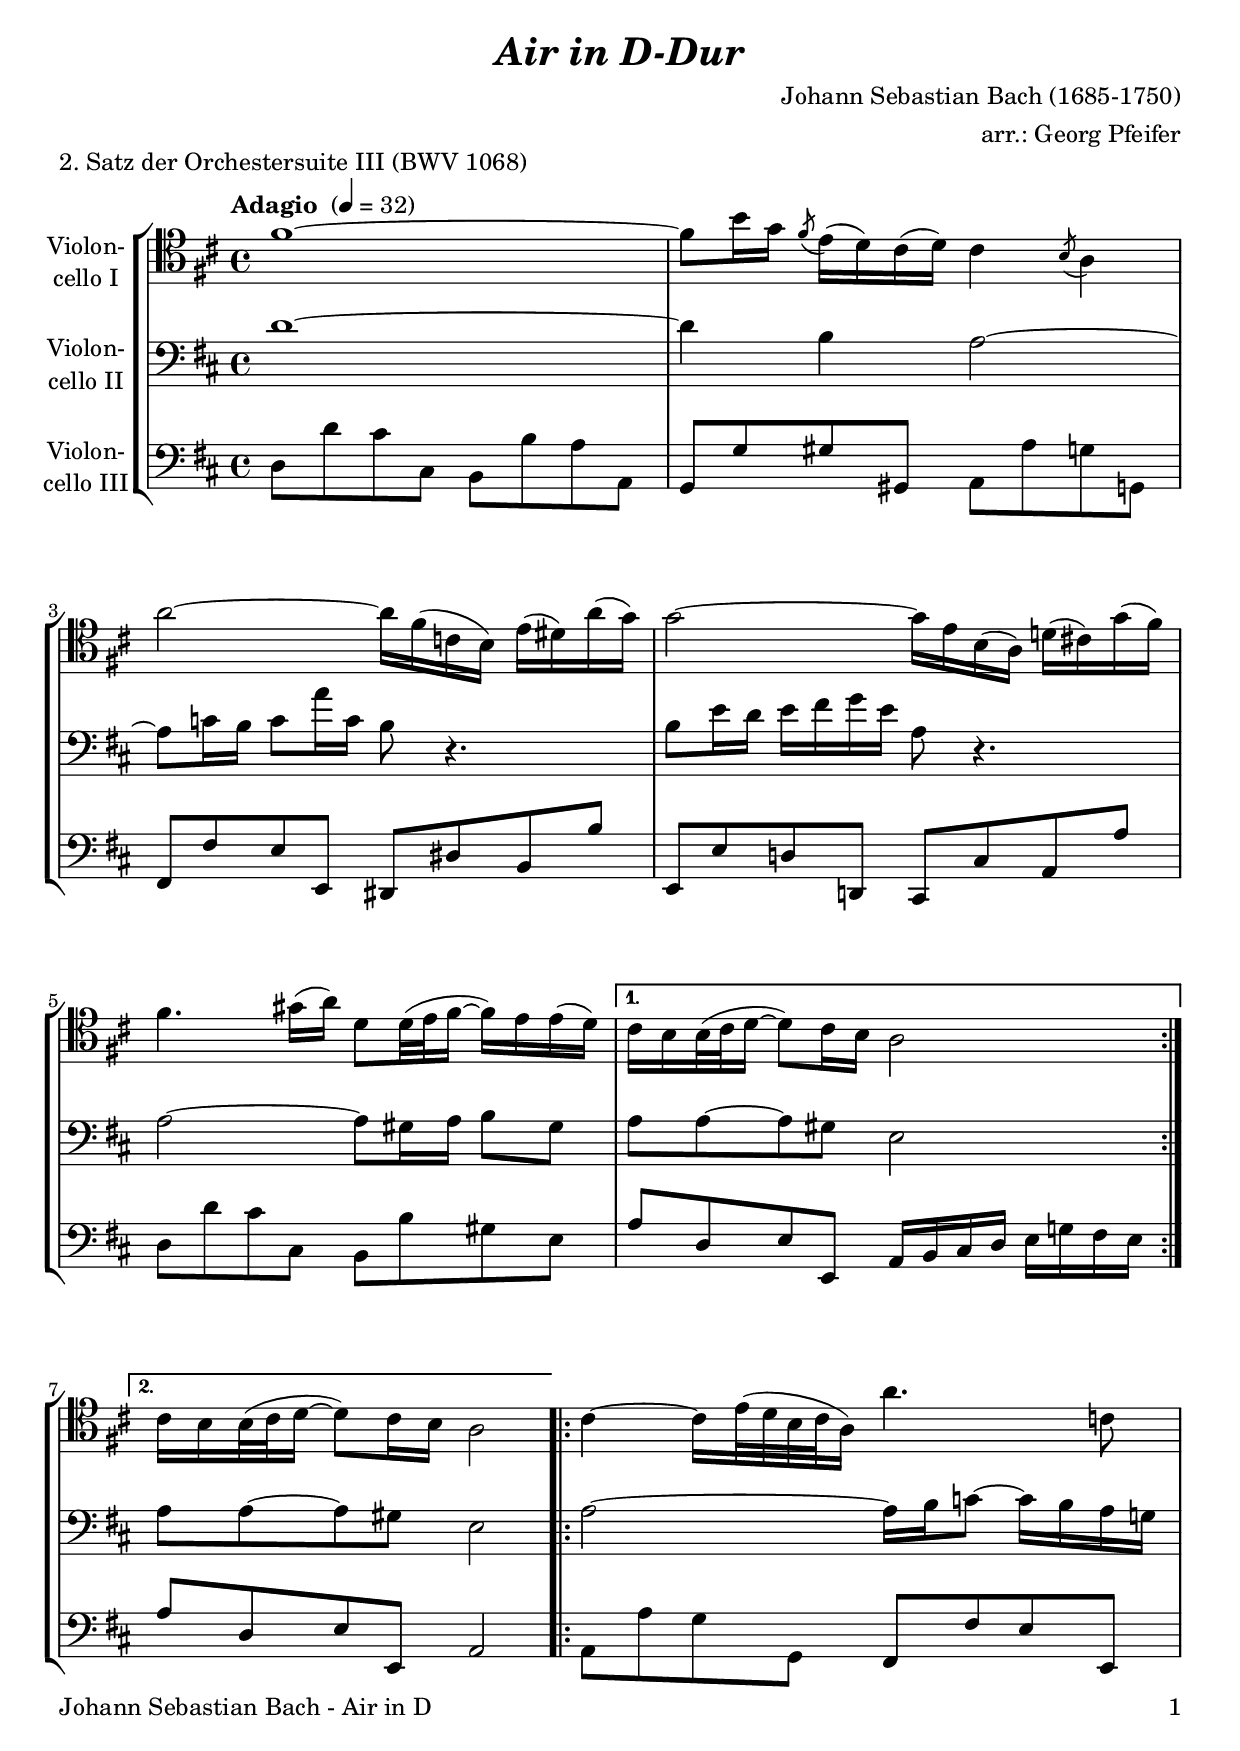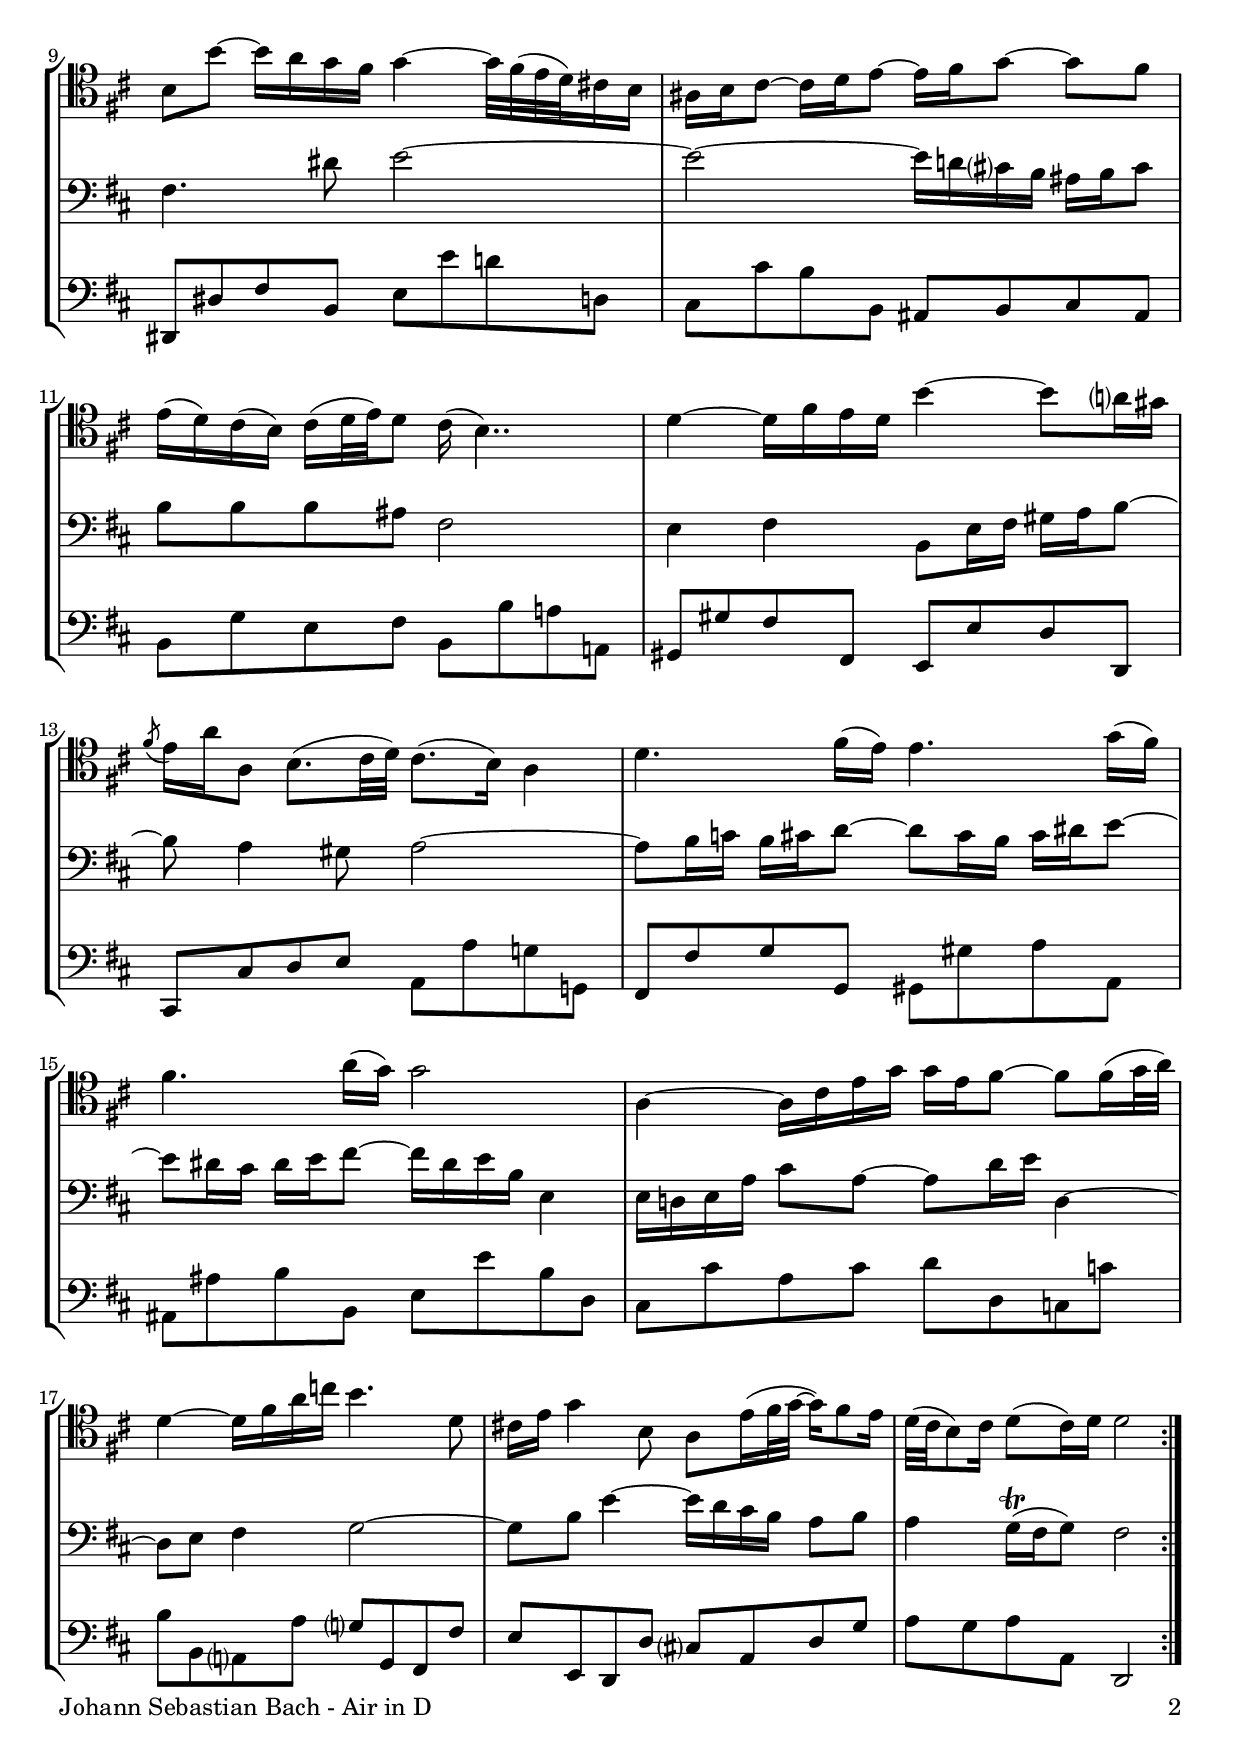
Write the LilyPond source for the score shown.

\version "2.18.2"
\include "deutsch.ly"
  
#(set-global-staff-size 21)

\header {
  title     = \markup \bold \italic "Air in D-Dur"
  composer  = "Johann Sebastian Bach (1685-1750)"
  arranger  = "arr.: Georg Pfeifer"
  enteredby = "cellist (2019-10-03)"
  piece     = "2. Satz der Orchestersuite III (BWV 1068)"
}

voiceconsts = {
  \key d \major
  \time 4/4
  \clef "bass"
%  \numericTimeSignature
  \compressFullBarRests
  % Set default beaming for all staves
%  \set Timing.beamExceptions = #'()
%  \set Timing.baseMoment     = #(ly:make-moment 1 4)
%  \set Timing.beatStructure  = #'(1 1 1)
  \tempo "Adagio " 4=32
}

micl = "clarinet"
mifl = "flute"
miob = "oboe"
mifh = "french horn"
misx = "tenor sax"
mist = "string ensemble 1"
miba = "cello"
%miba = "bassoon"

va = \relative c' {
  \voiceconsts
  \clef "tenor"
  
  \repeat volta 2 {
    fis1~
    fis8 h16 g \acciaccatura fis8 e16( d) cis( d) cis4 \acciaccatura h8 a4
    a'2~ a16 fis( c h) e( dis) a'( g)
    g2~ g16 e h( a) d!( cis!) g'( fis)

    fis4. gis16( a) d,8 d32( e fis16~ fis) e e( d)
  }
  \alternative {
    { cis h h32( cis d16~ d8) cis16 h a2 }
    { cis16 h h32( cis d16~ d8) cis16 h a2 }
  }
  
  \repeat volta 2 {
    cis4~ cis16 e32( d h cis a16) a'4. c,8

    h h'~ h16 a g fis g4~ g32 fis( e d) cis!16 h
    ais h cis8~ cis16 d e8~ e16 fis g8~ g fis
    e16( d) cis( h) cis( d32 e) d8 cis16( h4..)

    d4~ d16 fis e d h'4~ h8 a?16 gis
    \acciaccatura fis8 e16 a a,8 h8.( cis32 d) cis8.( h16) a4
    d4. fis16( e) e4. g16( fis)
    fis4. a16( g) g2
    a,4~ a16 cis e g

    g e fis8~ fis fis16( g32 a)
    d,4~ d16 fis a c h4. d,8
    cis!16 e g4 h,8 a e'16( fis32 g~ g16) fis8 e16
    d32( cis h8) cis16 d8( cis16) d d2
  }
}

vb = \relative c' {
  \voiceconsts
  
  \repeat volta 2 {
    d1~
    d4 h a2~
    a8 c16 h c8 a'16 c, h8 r4.
    h8 e16 d e fis g e a,8 r4.
    a2~ a8 gis16 a h8 gis
  }
  \alternative {
    { a a~ a gis e2 }
    { a8 a~ a gis e2 }
  }
  
  \repeat volta 2 {
    a~ a16 h c8~ c16 h a g!
    fis4. dis'8 e2~
    e~ e16 d! cis? h ais h cis8

    h h h ais fis2
    e4 fis h,8 e16 fis gis a h8~
    h a4 gis8 a2~
    a8 h16 c h cis d8~ d cis16 h cis dis e8~

    e dis16 cis dis e fis8~ fis16 dis e h e,4
    e16 d! e a cis8 a~
    a d16 e d,4~
    d8 e fis4 g2~
    g8 h e4~ e16 d cis h a8 h

    a4 g16(\trill fis g8) fis2
  }
}

vc = \relative c {
  \voiceconsts
  
  \repeat volta 2 {
    d8 d' cis cis, h h' a a,
    g g' gis gis, a a' g g,
    fis fis' e e, dis dis' h h'
    e,, e' d! d,! cis cis' a a'

    d, d' cis cis, h h' gis e
  }
  \alternative {
    { a d, e e, a16 h cis d e g! fis e }
    { a8 d, e e, a2 }
  }
  
  \repeat volta 2 {
    a8 a ' g g, fis fis' e e,

    dis dis' fis h, e e' d! d,
    cis cis' h h, ais h cis ais
    h g' e fis h, h' a! a,!
    gis gis' fis fis, e e' d d,

    cis cis' d e a, a' g! g,!
    fis fis' g g, gis gis' a a,
    ais ais' h h, e e' h d,
    cis cis' a cis d d, c c'

    h h, a? a' g? g, fis fis'
    e e, d d' cis? a d g
    a g a a, d,2
  }
}


music = \new StaffGroup <<
      \new Staff {
	\set Staff.midiInstrument = \miba
	\set Staff.instrumentName = \markup \center-column { "Violon-" "cello I" }
	\transpose d d { \va }
      }

      \new Staff {
	\set Staff.midiInstrument = \miba
	\set Staff.instrumentName = \markup \center-column { "Violon-" "cello II" }
	\transpose d d { \vb }
      }

      \new Staff {
	\set Staff.midiInstrument = \miba
	\set Staff.instrumentName = \markup \center-column { "Violon-" "cello III" }
	\transpose d d { \vc }
      }
>>

\book {
   \paper {
    print-page-number = ##t
    print-first-page-number = ##t
    oddHeaderMarkup = \markup \null
    evenHeaderMarkup = \markup \null
    oddFooterMarkup = \markup {
      \fill-line {
        \on-the-fly #print-page-number-check-first
        "Johann Sebastian Bach - Air in D" \fromproperty #'page:page-number-string
      }
    }
    evenFooterMarkup = \oddFooterMarkup
  } \score {
    \music
    \layout {}
  }

  \score {
    \unfoldRepeats \music

    \midi {
      \context {
        \Score
      }
    }
  }
}
